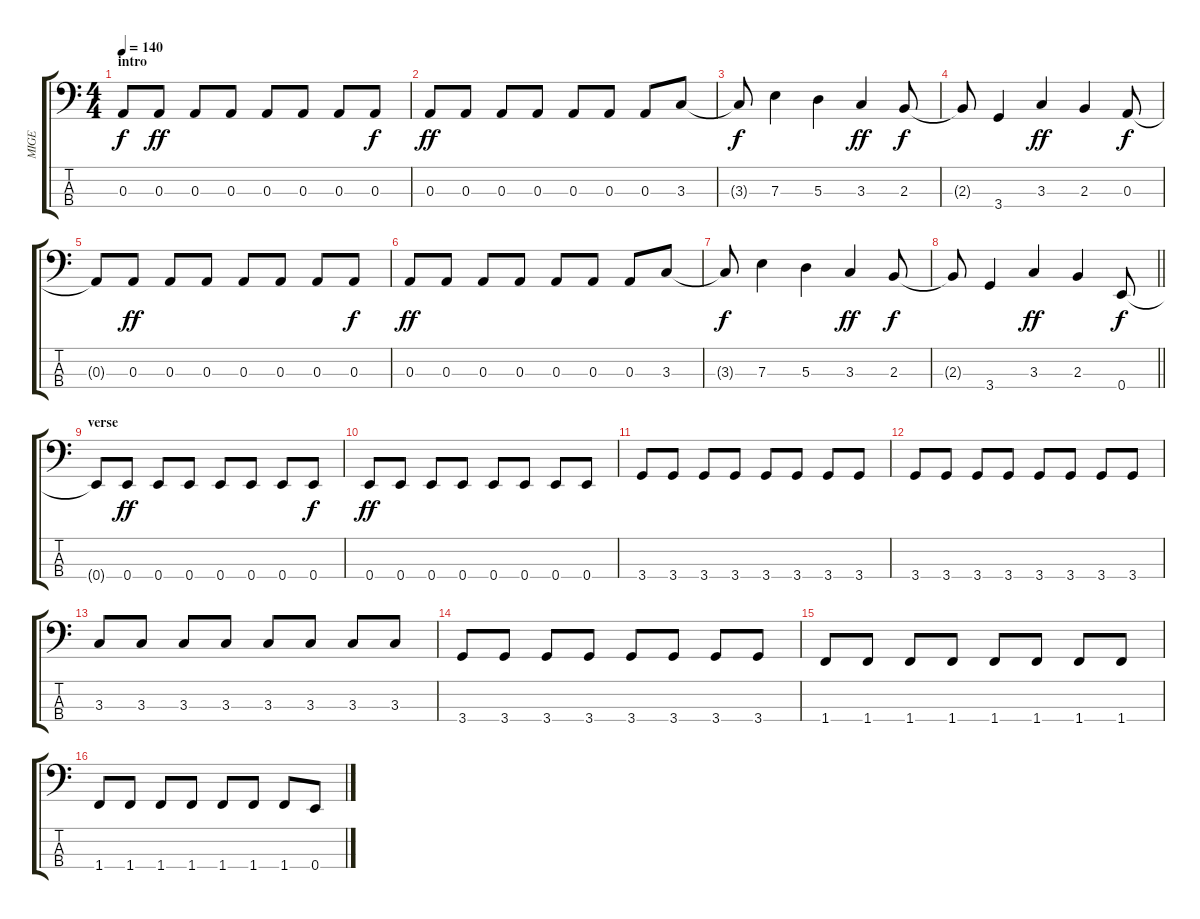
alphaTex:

\track ("MIGE" "MIGE") {instrument electricbassfinger}
\staff {score tabs}
\tuning (G2 D2 A1 E1) {hide}
\ts (4 4)
\section ("" "intro")
\tempo 140
\clef f4
\ks c
0.3{t}.8{dy f} 0.3.8{dy ff} 0.3.8 0.3.8 0.3.8 0.3.8 0.3.8 0.3.8{dy f} |
0.3.8{dy ff} 0.3.8 0.3.8 0.3.8 0.3.8 0.3.8 0.3.8 3.3.8 |
3.3{t}.8{dy f} 7.3.4 5.3.4 3.3.4{dy ff} 2.3.8{dy f} |
2.3{t}.8 3.4.4 3.3.4{dy ff} 2.3.4 0.3.8{dy f} |
0.3{t}.8 0.3.8{dy ff} 0.3.8 0.3.8 0.3.8 0.3.8 0.3.8 0.3.8{dy f} |
0.3.8{dy ff} 0.3.8 0.3.8 0.3.8 0.3.8 0.3.8 0.3.8 3.3.8 |
3.3{t}.8{dy f} 7.3.4 5.3.4 3.3.4{dy ff} 2.3.8{dy f} |
\barLineRight lightlight
2.3{t}.8 3.4.4 3.3.4{dy ff} 2.3.4 0.4.8{dy f} |
\section ("" "verse")
0.4{t}.8 0.4.8{dy ff} 0.4.8 0.4.8 0.4.8 0.4.8 0.4.8 0.4.8{dy f} |
0.4.8{dy ff} 0.4.8 0.4.8 0.4.8 0.4.8 0.4.8 0.4.8 0.4.8 |
3.4.8 3.4.8 3.4.8 3.4.8 3.4.8 3.4.8 3.4.8 3.4.8 |
3.4.8 3.4.8 3.4.8 3.4.8 3.4.8 3.4.8 3.4.8 3.4.8 |
3.3.8 3.3.8 3.3.8 3.3.8 3.3.8 3.3.8 3.3.8 3.3.8 |
3.4.8 3.4.8 3.4.8 3.4.8 3.4.8 3.4.8 3.4.8 3.4.8 |
1.4.8 1.4.8 1.4.8 1.4.8 1.4.8 1.4.8 1.4.8 1.4.8 |
1.4.8 1.4.8 1.4.8 1.4.8 1.4.8 1.4.8 1.4.8 0.4.8
